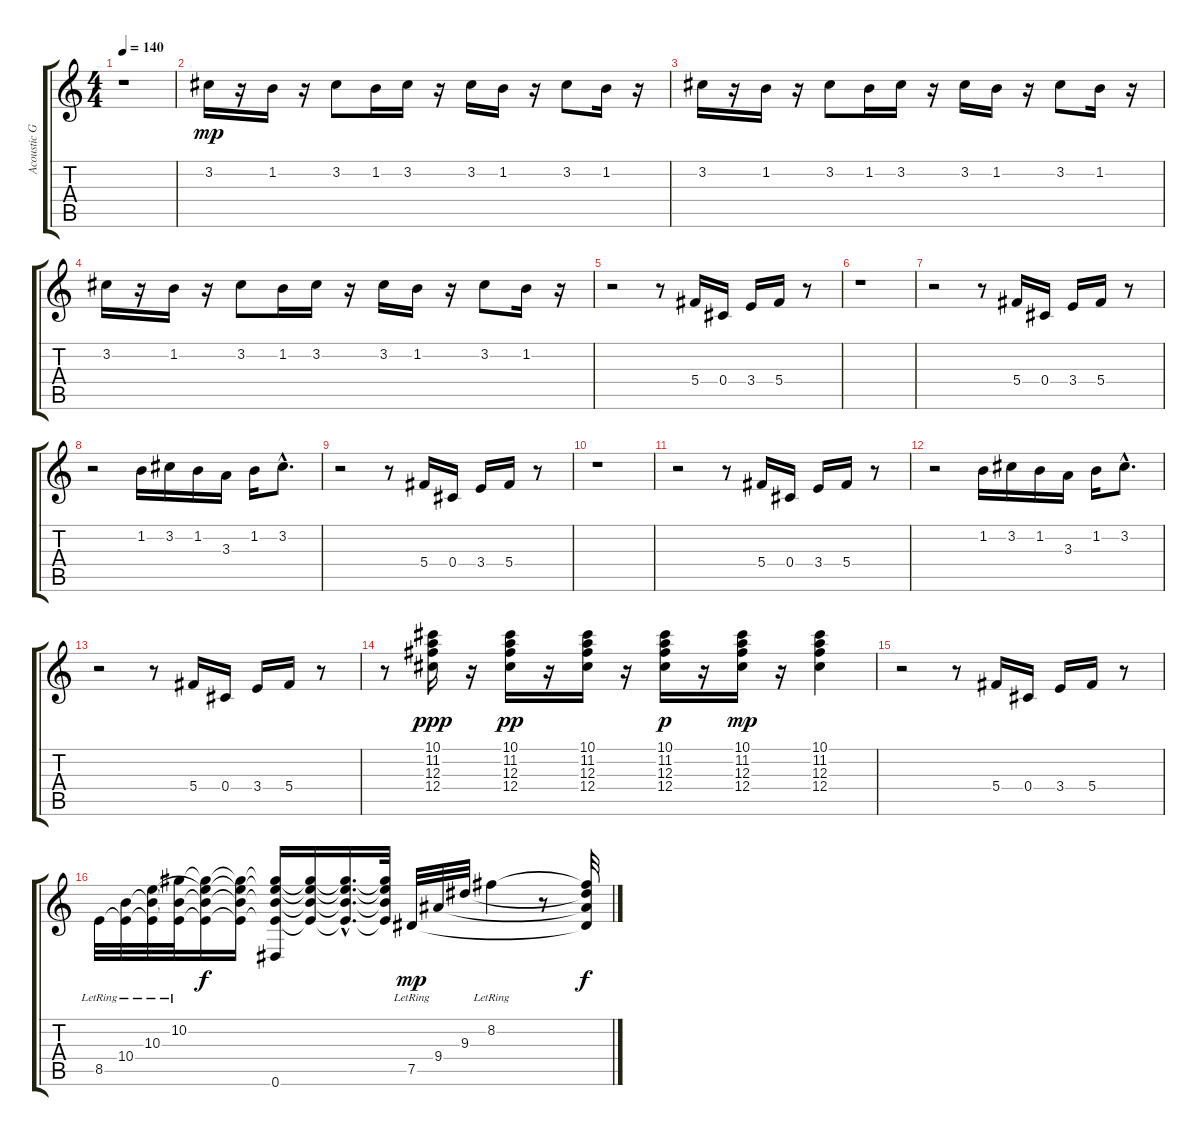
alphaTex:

\track ("Acoustic Guitar" "Acoustic G") {instrument acousticguitarsteel}
\staff {score tabs}
\tuning (Eb4 Bb3 Gb3 Db3 Ab2 Eb2) {hide}
\ts (4 4)
\tempo 140
\clef g2
\ks c
r.1{dy mp} |
3.2.16 r.16 1.2.16 r.16 3.2.8 1.2.16 3.2.16 r.16 3.2.16 1.2.16 r.16 3.2.8 1.2.16 r.16 |
3.2.16 r.16 1.2.16 r.16 3.2.8 1.2.16 3.2.16 r.16 3.2.16 1.2.16 r.16 3.2.8 1.2.16 r.16 |
3.2.16 r.16 1.2.16 r.16 3.2.8 1.2.16 3.2.16 r.16 3.2.16 1.2.16 r.16 3.2.8 1.2.16 r.16 |
r.2 r.8 5.4.16 0.4.16 3.4.16 5.4.16 r.8 |
r.1 |
r.2 r.8 5.4.16 0.4.16 3.4.16 5.4.16 r.8 |
r.2 1.2.16 3.2.16 1.2.16 3.3.16 1.2.16 3.2{hac}.8{d} |
r.2 r.8 5.4.16 0.4.16 3.4.16 5.4.16 r.8 |
r.1 |
r.2 r.8 5.4.16 0.4.16 3.4.16 5.4.16 r.8 |
r.2 1.2.16 3.2.16 1.2.16 3.3.16 1.2.16 3.2{hac}.8{d} |
r.2 r.8 5.4.16 0.4.16 3.4.16 5.4.16 r.8 |
r.8 (10.1 11.2 12.3 12.4).16{dy ppp} r.16 (10.1 11.2 12.3 12.4).16{dy pp} r.16 (10.1 11.2 12.3 12.4).16 r.16 (10.1 11.2 12.3 12.4).16{dy p} r.16 (10.1 11.2 12.3 12.4).16{dy mp} r.16 (10.1 11.2 12.3 12.4).4 |
r.2 r.8 5.4.16 0.4.16 3.4.16 5.4.16 r.8 |
8.5{lr}.32 (10.4{lr} 8.5{t}).32 (10.3{lr} 10.4{t} 8.5{t}).32 (10.2{lr} 10.4{t} 8.5{t}).32 (10.2{t} 10.3{t} 10.4{t} 8.5{t}).16{dy f} (10.2{t} 10.3{t} 10.4{t} 8.5{t}).16 (10.2{t} 10.3{t} 10.4{t} 8.5{t} 0.6).16 (10.2{t} 10.3{t} 10.4{t} 8.5{t}).16 (10.2{hac t} 10.3{hac t} 10.4{hac t} 8.5{hac t}).16{d} (10.2{t} 10.3{t} 10.4{t} 8.5{t}).32 7.5{lr}.32{dy mp} 9.4.32 9.3.32 8.2{lr}.4 r.8 (8.2{t} 9.3{t} 9.4{t} 7.5{t}).32{dy f}
